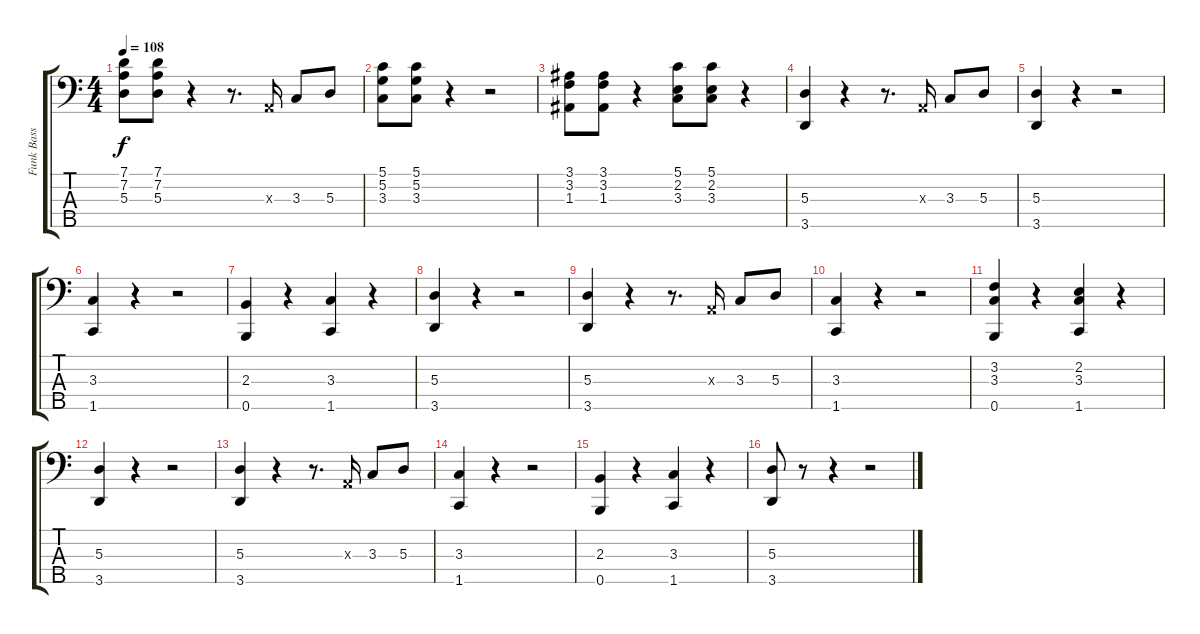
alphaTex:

\track ("Funk Bass" "Funk Bass") {instrument slapbass1}
\staff {score tabs}
\tuning (G2 D2 A1 E1 B0) {hide}
\ts (4 4)
\tempo 108
\clef f4
\ks c
(7.1 7.2 5.3).8{dy f} (7.1 7.2 5.3).8 r.4 r.8{d} 0.3{x}.16 3.3.8 5.3.8 |
(5.1 5.2 3.3).8 (5.1 5.2 3.3).8 r.4 r.2 |
(3.1 3.2 1.3).8 (3.1 3.2 1.3).8 r.4 (5.1 2.2 3.3).8 (5.1 2.2 3.3).8 r.4 |
(5.3 3.5).4 r.4 r.8{d} 0.3{x}.16 3.3.8 5.3.8 |
(5.3 3.5).4 r.4 r.2 |
(3.3 1.5).4 r.4 r.2 |
(2.3 0.5).4 r.4 (3.3 1.5).4 r.4 |
(5.3 3.5).4 r.4 r.2 |
(5.3 3.5).4 r.4 r.8{d} 0.3{x}.16 3.3.8 5.3.8 |
(3.3 1.5).4 r.4 r.2 |
(3.2 3.3 0.5).4 r.4 (2.2 3.3 1.5).4 r.4 |
(5.3 3.5).4 r.4 r.2 |
(5.3 3.5).4 r.4 r.8{d} 0.3{x}.16 3.3.8 5.3.8 |
(3.3 1.5).4 r.4 r.2 |
(2.3 0.5).4 r.4 (3.3 1.5).4 r.4 |
(5.3 3.5).8 r.8 r.4 r.2
